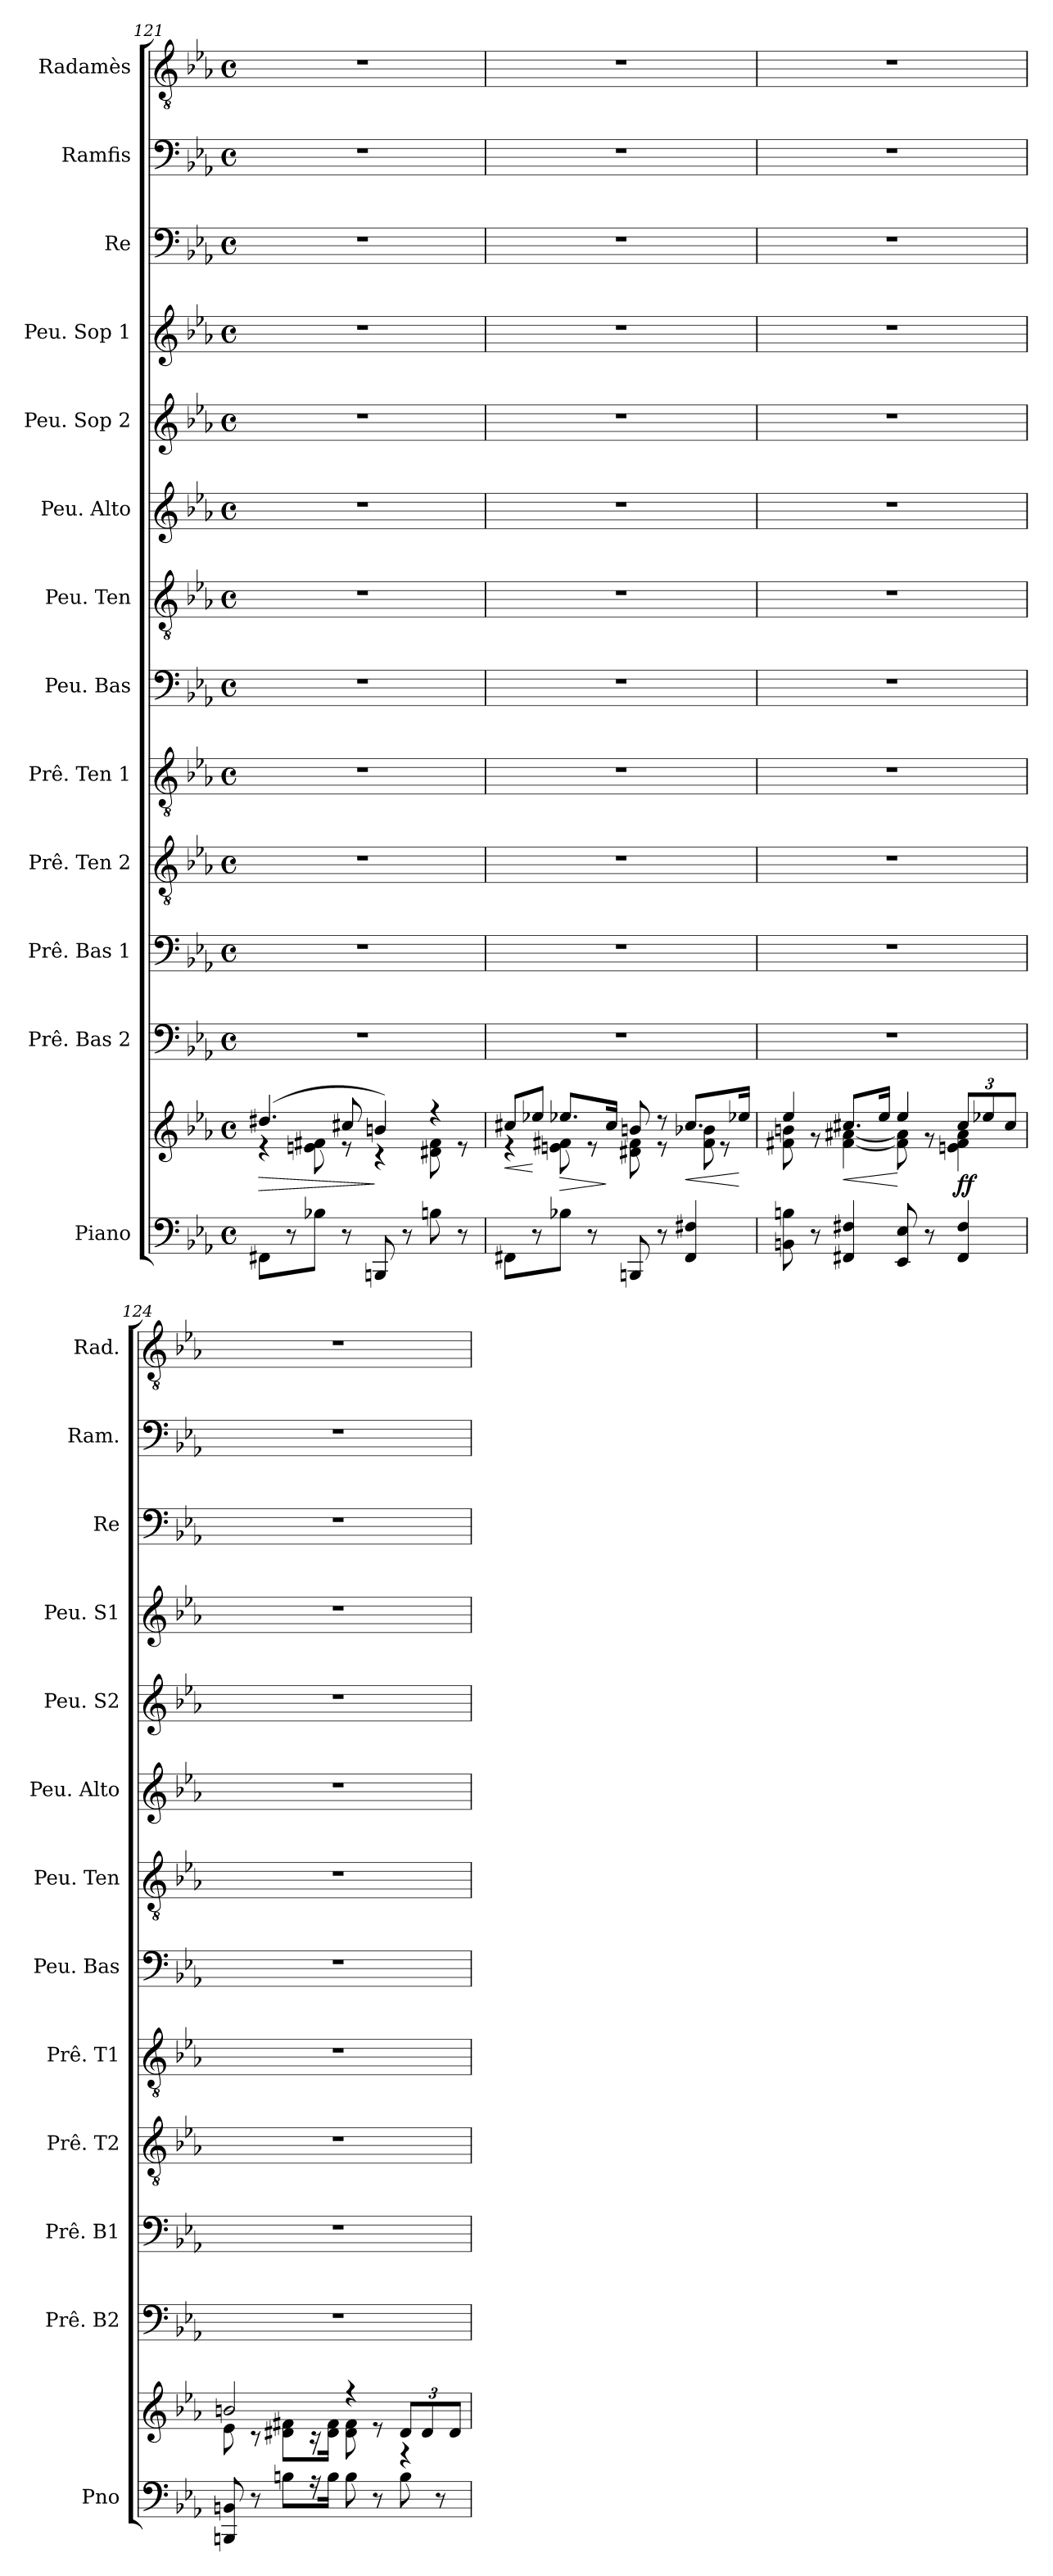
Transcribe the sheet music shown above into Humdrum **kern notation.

**kern	**kern	**dynam	**kern	**kern	**kern	**kern	**kern	**kern	**kern	**kern	**kern	**kern	**kern	**kern
*part13	*part13	*part13	*part12	*part11	*part10	*part9	*part8	*part7	*part6	*part5	*part4	*part3	*part2	*part1
*staff14	*staff13	*staff13/14	*staff12	*staff11	*staff10	*staff9	*staff8	*staff7	*staff6	*staff5	*staff4	*staff3	*staff2	*staff1
*I"Piano	*	*	*I"Prê. Bas 2	*I"Prê. Bas 1	*I"Prê. Ten 2	*I"Prê. Ten 1	*I"Peu. Bas	*I"Peu. Ten	*I"Peu. Alto	*I"Peu. Sop 2	*I"Peu. Sop 1	*I"Re	*I"Ramfis	*I"Radamès
*I'Pno	*	*	*I'Prê. B2	*I'Prê. B1	*I'Prê. T2	*I'Prê. T1	*I'Peu. Bas	*I'Peu. Ten	*I'Peu. Alto	*I'Peu. S2	*I'Peu. S1	*I'Re	*I'Ram.	*I'Rad.
*clefF4	*clefG2	*	*clefF4	*clefF4	*clefGv2	*clefGv2	*clefF4	*clefGv2	*clefG2	*clefG2	*clefG2	*clefF4	*clefF4	*clefGv2
*k[b-e-a-]	*k[b-e-a-]	*	*k[b-e-a-]	*k[b-e-a-]	*k[b-e-a-]	*k[b-e-a-]	*k[b-e-a-]	*k[b-e-a-]	*k[b-e-a-]	*k[b-e-a-]	*k[b-e-a-]	*k[b-e-a-]	*k[b-e-a-]	*k[b-e-a-]
*M4/4	*M4/4	*	*M4/4	*M4/4	*M4/4	*M4/4	*M4/4	*M4/4	*M4/4	*M4/4	*M4/4	*M4/4	*M4/4	*M4/4
*met(c)	*met(c)	*	*met(c)	*met(c)	*met(c)	*met(c)	*met(c)	*met(c)	*met(c)	*met(c)	*met(c)	*met(c)	*met(c)	*met(c)
=121	=121	=121	=121	=121	=121	=121	=121	=121	=121	=121	=121	=121	=121	=121
!	!	!LO:HP:b	!	!	!	!	!	!	!	!	!	!	!	!
*	*^	*	*	*	*	*	*	*	*	*	*	*	*	*
8FF#X\L	(>4.dd#X/	4r	>	1r	1r	1r	1r	1r	1r	1r	1r	1r	1r	1r	1r
8r	.	.	.	.	.	.	.	.	.	.	.	.	.	.	.
8B-X\J	.	8en\ 8f#X\	.	.	.	.	.	.	.	.	.	.	.	.	.
8r	8cc#X/	8r	.	.	.	.	.	.	.	.	.	.	.	.	.
8BBBn/	4bn/)	4r	]	.	.	.	.	.	.	.	.	.	.	.	.
8r	.	.	.	.	.	.	.	.	.	.	.	.	.	.	.
8Bn\	4r	8d#X\ 8f#\	.	.	.	.	.	.	.	.	.	.	.	.	.
8r	.	8r	.	.	.	.	.	.	.	.	.	.	.	.	.
!!LO:LB:g=z
=122	=122	=122	=122	=122	=122	=122	=122	=122	=122	=122	=122	=122	=122	=122	=122
!	!	!	!LO:HP:b	!	!	!	!	!	!	!	!	!	!	!	!
8FF#X\L	8cc#X/L	4r	<	1r	1r	1r	1r	1r	1r	1r	1r	1r	1r	1r	1r
8r	8ee-X/J	.	[	.	.	.	.	.	.	.	.	.	.	.	.
!	!	!	!LO:HP:b	!	!	!	!	!	!	!	!	!	!	!	!
8B-X\J	8.ee-X/L	8en\ 8f#X\	>	.	.	.	.	.	.	.	.	.	.	.	.
8r	.	8r	.	.	.	.	.	.	.	.	.	.	.	.	.
.	16cc#/Jk	.	]	.	.	.	.	.	.	.	.	.	.	.	.
8BBBn/	8bn/	8d#X\ 8f#\	.	.	.	.	.	.	.	.	.	.	.	.	.
8r	8r	8r	.	.	.	.	.	.	.	.	.	.	.	.	.
!	!	!	!LO:HP:b	!	!	!	!	!	!	!	!	!	!	!	!
4FF#/ 4F#X/	8.cc#/L	8f#\ 8b-X\	<	.	.	.	.	.	.	.	.	.	.	.	.
.	.	8r	.	.	.	.	.	.	.	.	.	.	.	.	.
.	16ee-X/Jk	.	[	.	.	.	.	.	.	.	.	.	.	.	.
=123	=123	=123	=123	=123	=123	=123	=123	=123	=123	=123	=123	=123	=123	=123	=123
8BBn\ 8Bn\	4ee-/	8f#X\ 8bn\	.	1r	1r	1r	1r	1r	1r	1r	1r	1r	1r	1r	1r
8r	.	8r	.	.	.	.	.	.	.	.	.	.	.	.	.
!	!	!	!LO:HP:b	!	!	!	!	!	!	!	!	!	!	!	!
4FF#X/ 4F#X/	8.cc#X/L	[4f#\ [4a#X\	<	.	.	.	.	.	.	.	.	.	.	.	.
.	16ee-/Jk	.	.	.	.	.	.	.	.	.	.	.	.	.	.
8EE-/ 8E-/	4ee-/	8f#\] 8a#\]	[	.	.	.	.	.	.	.	.	.	.	.	.
8r	.	8r	.	.	.	.	.	.	.	.	.	.	.	.	.
*	*Xbrackettup	*	*	*	*	*	*	*	*	*	*	*	*	*	*
!	!	!	!LO:DY:a=2	!	!	!	!	!	!	!	!	!	!	!	!
!	!	!	!LO:DY:n=1:a	!	!	!	!	!	!	!	!	!	!	!	!
4FF#/ 4F#/	12cc#/L	4en\ 4f#\ 4a#\	f f	.	.	.	.	.	.	.	.	.	.	.	.
.	12ee-X/	.	.	.	.	.	.	.	.	.	.	.	.	.	.
.	12cc#/J	.	.	.	.	.	.	.	.	.	.	.	.	.	.
=124	=124	=124	=124	=124	=124	=124	=124	=124	=124	=124	=124	=124	=124	=124	=124
8BBBn/ 8BBn/	2bn/	8e-\	.	1r	1r	1r	1r	1r	1r	1r	1r	1r	1r	1r	1r
8r	.	8r	.	.	.	.	.	.	.	.	.	.	.	.	.
8Bn\L	.	8d#X\ 8f#X\L	.	.	.	.	.	.	.	.	.	.	.	.	.
16r	.	16r	.	.	.	.	.	.	.	.	.	.	.	.	.
16B\Jk	.	16d#\ 16f#\Jk	.	.	.	.	.	.	.	.	.	.	.	.	.
8B\	4r	8d#\ 8f#\	.	.	.	.	.	.	.	.	.	.	.	.	.
8r	.	8r	.	.	.	.	.	.	.	.	.	.	.	.	.
8B\	12d#/L	4r	.	.	.	.	.	.	.	.	.	.	.	.	.
.	12d#/	.	.	.	.	.	.	.	.	.	.	.	.	.	.
8r	.	.	.	.	.	.	.	.	.	.	.	.	.	.	.
.	12d#/J	.	.	.	.	.	.	.	.	.	.	.	.	.	.
*	*v	*v	*	*	*	*	*	*	*	*	*	*	*	*	*
=	=	=	=	=	=	=	=	=	=	=	=	=	=	=
*-	*-	*-	*-	*-	*-	*-	*-	*-	*-	*-	*-	*-	*-	*-
